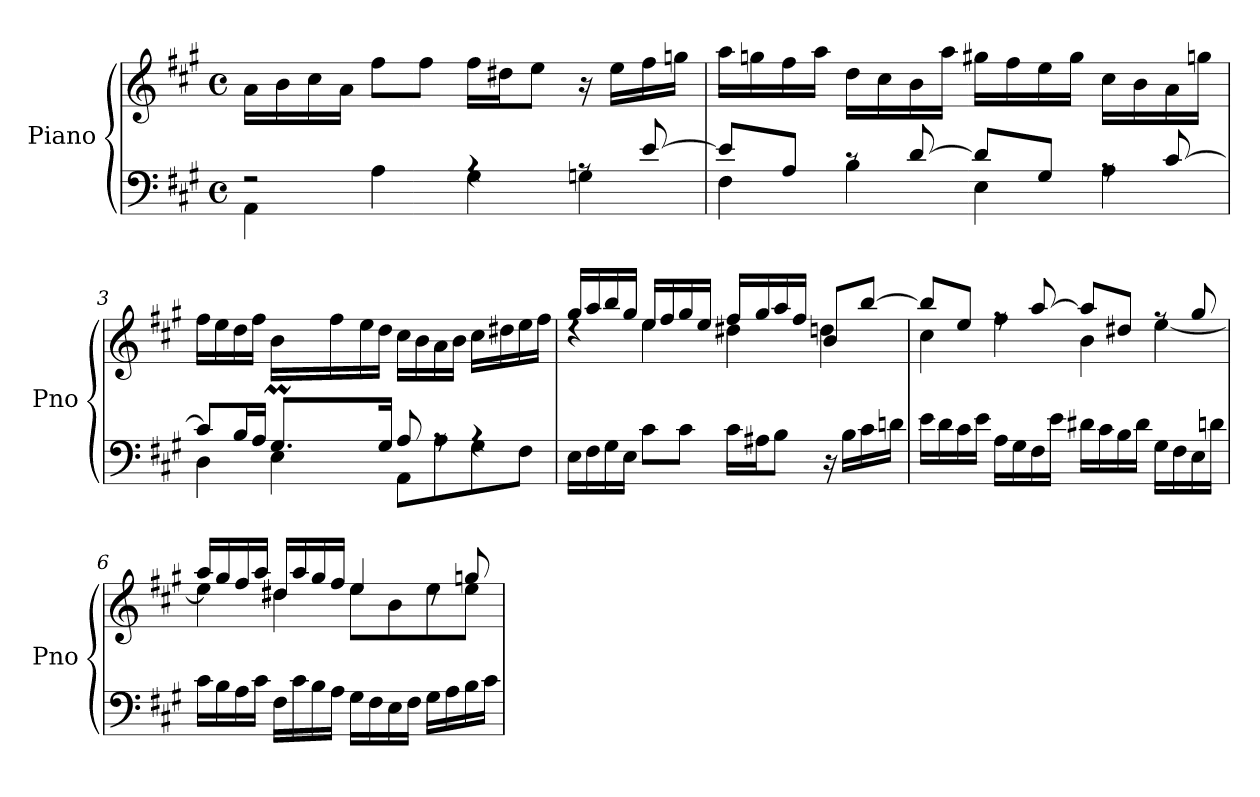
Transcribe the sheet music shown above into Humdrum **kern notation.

**kern	**kern
*part1	*part1
*staff2	*staff1
*I"Piano	*
*I'Pno	*
*clefF4	*clefG2
*k[f#c#g#]	*k[f#c#g#]
*M4/4	*M4/4
*met(c)	*met(c)
=1	=1
*^	*
2rF	4AA\	16a\LL
.	.	16b\
.	.	16cc#\
.	.	16a\JJ
.	4A\	8ff#\L
.	.	8ff#\J
4rA	4G#\	16ff#\LL
.	.	16dd#X\J
.	.	8ee\J
8rA	4Gn\	16r
.	.	16ee\LL
[8e/	.	16ff#\
.	.	16ggn\JJ
=2	=2	=2
8e/L]	4F#\	16aa\LL
.	.	16ggn\
8A/J	.	16ff#\
.	.	16aa\JJ
8rc	4B\	16dd\LL
.	.	16cc#\
[8d/	.	16b\
.	.	16aa\JJ
8d/L]	4E\	16gg#X\LL
.	.	16ff#\
8G#/J	.	16ee\
.	.	16gg#\JJ
8rA	4A\	16cc#\LL
.	.	16b\
[8c#/	.	16a\
.	.	16ggn\JJ
!!LO:LB:g=z
=3	=3	=3
*	*^	*
8c#/L]	4D\	4ryy	16ff#\LL
.	.	.	16ee\
16B/L	.	.	16dd\
16A/JJ	.	.	16ff#\JJ
8.G#m/L	4E\	32ALLLyy	16b\LL
.	.	32G#yy	.
.	.	32AJyy	16ff#\
.	.	16.G#JJyy	.
.	.	.	16ee\
16G#/Jk	.	2ryy	16dd\JJ
8A/	8AA\L	.	16cc#\LL
.	.	.	16b\
8rA	8A\	.	16a\
.	.	.	16b\JJ
4rA	8G#\	.	16cc#\LL
.	.	.	16dd#X\
.	8F#\J	.	16ee\
.	.	16ryy	16ff#\JJ
*v	*v	*v	*
=4	=4
*	*^
16E\LL	16gg#/LL	4rdd
16F#\	16aa/	.
16G#\	16bb/	.
16E\JJ	16gg#/JJ	.
8c#\L	16ee/LL	4ee\
.	16ff#/	.
8c#\J	16gg#/	.
.	16ee/JJ	.
16c#\LL	16ff#/LL	4dd#X\
16A#X\J	16gg#/	.
8B\J	16aa/	.
.	16ff#/JJ	.
16r	8b/L	4ddn\
16B\LL	.	.
16c#\	[8bb/J	.
16dn\JJ	.	.
!!LO:LB:g=z	!!
=5	=5	=5
16e\LL	8bb/L]	4cc#\
16d\	.	.
16c#\	8ee/J	.
16e\JJ	.	.
16A\LL	8rff	4ff#\
16G#\	.	.
16F#\	[8aa/	.
16e\JJ	.	.
16d#X\LL	8aa/L]	4b\
16c#\	.	.
16B\	8dd#X/J	.
16d#\JJ	.	.
16G#\LL	8rff	[4ee\
16F#\	.	.
16E\	8gg#/	.
16dn\JJ	.	.
!!LO:LB:g=z	!!
=6	=6	=6
16c#\LL	16aa/LL	4ee\]
16B\	16gg#/	.
16A\	16ff#/	.
16c#\JJ	16aa/JJ	.
16F#\LL	16dd#X/LL	4dd#\
16c#\	16aa/	.
16B\	16gg#/	.
16A\JJ	16ff#/JJ	.
16G#\LL	4ee/	8ee\L
16F#\	.	.
16E\	.	8b\
16F#\JJ	.	.
16G#\LL	8rdd	8ee\
16A\	.	.
16B\	8ggn/	8ee\J
16c#\JJ	.	.
*	*v	*v
=	=
*-	*-
